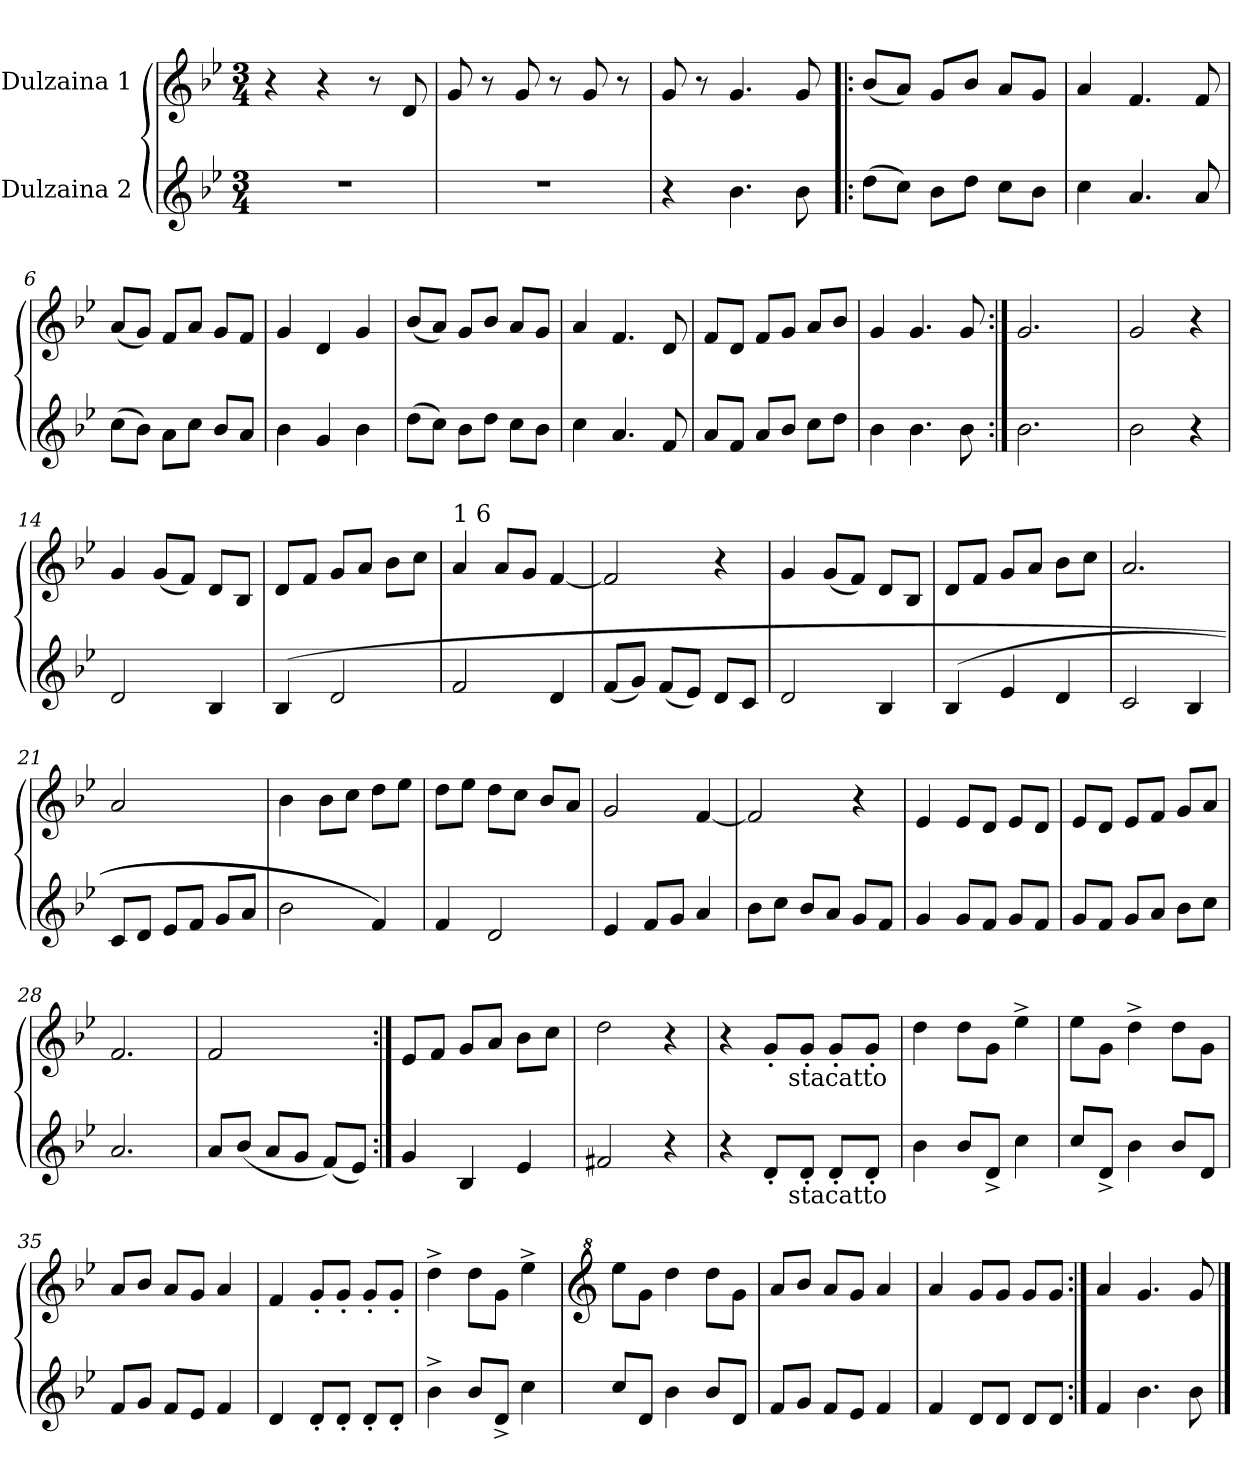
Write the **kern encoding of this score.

**kern	**kern
*part2	*part1
*staff2	*staff1
*I"Dulzaina 2	*I"Dulzaina 1
*clefG2	*clefG2
*k[b-e-]	*k[b-e-]
*B-:	*B-:
*M3/4	*M3/4
*MM210	*MM210
=1	=1
2.r	4r
.	4r
.	8r
.	8d/
=2	=2
2.r	8g/
.	8r
.	8g/
.	8r
.	8g/
.	8r
=3	=3
4r	8g/
.	8r
4.b-\	4.g/
8b-\	8g/
=4!|:	=4!|:
(>8dd\L	(<8b-/L
8cc\J)	8a/J)
8b-\L	8g/L
8dd\J	8b-/J
8cc\L	8a/L
8b-\J	8g/J
=5	=5
4cc\	4a/
4.a/	4.f/
8a/	8f/
=6	=6
(>8cc\L	(<8a/L
8b-\J)	8g/J)
8a\L	8f/L
8cc\J	8a/J
8b-/L	8g/L
8a/J	8f/J
=7	=7
4b-\	4g/
4g/	4d/
4b-\	4g/
!!LO:LB:g=z
=8	=8
(>8dd\L	(<8b-/L
8cc\J)	8a/J)
8b-\L	8g/L
8dd\J	8b-/J
8cc\L	8a/L
8b-\J	8g/J
=9	=9
4cc\	4a/
4.a/	4.f/
8f/	8d/
=10	=10
8a/L	8f/L
8f/J	8d/J
8a/L	8f/L
8b-/J	8g/J
8cc\L	8a/L
8dd\J	8b-/J
=11	=11
4b-\	4g/
4.b-\	4.g/
8b-\	8g/
=12:|!	=12:|!
2.b-\	2.g/
16..ryy	16..ryy
=13	=13
2b-\	2g/
4r	4r
=14	=14
2d/	4g/
.	(<8g/L
.	8f/J)
4B-/	8d/L
.	8B-/J
=15	=15
(>4B-/	8d/L
.	8f/J
2d/	8g/L
.	8a/J
.	8b-\L
.	8cc\J
!!LO:LB:g=z
=16	=16
!	!LO:TX:a:t=1 6
2f/	4a/
.	8a/L
.	8g/J
4d/	[4f/
=17	=17
(<8f/L	2f/]
8g/J)	.
(<8f/L	.
8e-/J)	.
8d/L	4r
8c/J	.
=18	=18
2d/	4g/
.	(<8g/L
.	8f/J)
4B-/	8d/L
.	8B-/J
=19	=19
(>4B-/	8d/L
.	8f/J
4e-/	8g/L
.	8a/J
4d/	8b-\L
.	8cc\J
=20	=20
2c/	2.a/
4B-/	.
=21	=21
8c/L	2a/
8d/J	.
8e-/L	.
8f/J	.
8g/L	4ryy
8a/J	.
=22	=22
2b-\	4b-\
.	8b-\L
.	8cc\J
4f/))	8dd\L
.	8ee-\J
!!LO:LB:g=z
=23	=23
4f/	8dd\L
.	8ee-\J
2d/	8dd\L
.	8cc\J
.	8b-/L
.	8a/J
=24	=24
4e-/	2g/
8f/L	.
8g/J	.
4a/	[4f/
=25	=25
8b-\L	2f/]
8cc\J	.
8b-/L	.
8a/J	.
8g/L	4r
8f/J	.
=26	=26
4g/	4e-/
8g/L	8e-/L
8f/J	8d/J
8g/L	8e-/L
8f/J	8d/J
=27	=27
8g/L	8e-/L
8f/J	8d/J
8g/L	8e-/L
8a/J	8f/J
8b-\L	8g/L
8cc\J	8a/J
=28	=28
2.a/	2.f/
=29	=29
8a/L	2f/
(<8b-/J	.
8a/L	.
8g/J	.
(<8f/L)	4ryy
8e-/J)	.
=30:|!	=30:|!
4g/	8e-/L
.	8f/J
4B-/	8g/L
.	8a/J
4e-/	8b-\L
.	8cc\J
!!LO:LB:g=z
=31	=31
2f#X/	2dd\
4r	4r
=32	=32
*^	*^
4r	4ryy	4r	4ryy
8d'/L	16.ryy	8g'/L	16.ryy
!	!	!	!LO:TX:b:t=stacatto
!	!LO:TX:b:t=stacatto	!	!
.	4ryy	.	4ryy
8d'/J	.	8g'/J	.
8d'/L	.	8g'/L	.
.	8ryy	.	8ryy
8d'/J	.	8g'/J	.
.	32ryy	.	32ryy
*v	*v	*	*
*	*v	*v
=33	=33
4b-\	4dd\
8b-/L	8dd\L
8d^/J	8g\J
4cc\	4ee-^\
=34	=34
8cc/L	8ee-\L
8d^/J	8g\J
4b-\	4dd^\
8b-/L	8dd\L
8d/J	8g\J
=35	=35
8f/L	8a/L
8g/J	8b-/J
8f/L	8a/L
8e-/J	8g/J
4f/	4a/
=36	=36
4d/	4f/
8d'/L	8g'/L
8d'/J	8g'/J
8d'/L	8g'/L
8d'/J	8g'/J
=37	=37
4b-^\	4dd^\
8b-/L	8dd\L
8d^/J	8g\J
4cc\	4ee-^\
!!LO:LB:g=z
=38	=38
*	*clefG^2
8cc/L	8eee-\L
8d/J	8gg\J
4b-\	4ddd\
8b-/L	8ddd\L
8d/J	8gg\J
=39	=39
8f/L	8aa/L
8g/J	8bb-/J
8f/L	8aa/L
8e-/J	8gg/J
4f/	4aa/
=40	=40
4f/	4aa/
8d/L	8gg/L
8d/J	8gg/J
8d/L	8gg/L
8d/J	8gg/J
=41:|!	=41:|!
4f/	4aa/
4.b-\	4.gg/
8b-\	8gg/
==	==
*-	*-
